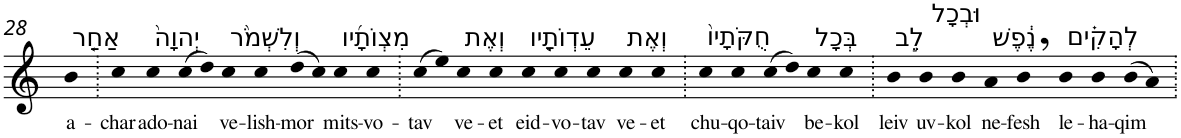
**kern	**text
*part1	*part1
*staff1	*staff1
*I"Piano	*
*I'Pno	*
!!LO:PB:g=z
*clefG2	*
*k[]	*
=28	=28
!LO:TX:a:t=אַחַ֤ר	!
!	!LO:LY:b
4b	a-
=29.	=29.
!	!LO:LY:b
4cc	-char
!LO:TX:a:t=יְהוָה֙	!
!	!LO:LY:b
4cc	ado-
!	!LO:LY:b
(>8cc	-nai
8dd)	.
!LO:TX:a:t=וְלִשְׁמֹ֨ר	!
!	!LO:LY:b
4cc	ve-
!	!LO:LY:b
4cc	-lish-
!	!LO:LY:b
(>8dd	-mor
8cc)	.
!LO:TX:a:t=מִצְוֺתָ֜יו	!
!	!LO:LY:b
4cc	mits-
!	!LO:LY:b
4cc	-vo-
=30.	=30.
!	!LO:LY:b
(>8cc	-tav
8ee)	.
!LO:TX:a:t=וְאֶת	!
!	!LO:LY:b
4cc	ve-
!	!LO:LY:b
4cc	-et
!LO:TX:a:t=עֵדְוֺתָ֤יו	!
!	!LO:LY:b
4cc	eid-
!	!LO:LY:b
4cc	-vo-
!	!LO:LY:b
4cc	-tav
!LO:TX:a:t=וְאֶת	!
!	!LO:LY:b
4cc	ve-
!	!LO:LY:b
4cc	-et
=31.	=31.
!LO:TX:a:t=חֻקֹּתָיו֙	!
!	!LO:LY:b
4cc	chu-
!	!LO:LY:b
4cc	-qo-
!	!LO:LY:b
(>8cc	-taiv
8dd)	.
!LO:TX:a:t=בְּכָל	!
!	!LO:LY:b
4cc	be-
!	!LO:LY:b
4cc	-kol
=32.	=32.
!LO:TX:a:t=לֵ֣ב	!
!	!LO:LY:b
4b	leiv
!LO:TX:a:t=וּבְכָל	!
!	!LO:LY:b
4b	uv-
!	!LO:LY:b
4b	-kol
!LO:TX:a:t=נֶ֔פֶשׁ	!
!	!LO:LY:b
4a	ne-
!	!LO:LY:b
4b,	-fesh
!LO:TX:a:t=לְהָקִ֗ים	!
!	!LO:LY:b
4b	le-
!	!LO:LY:b
4b	-ha-
!	!LO:LY:b
(>8b	-qim
8a)	.
=.	=.
*-	*-
